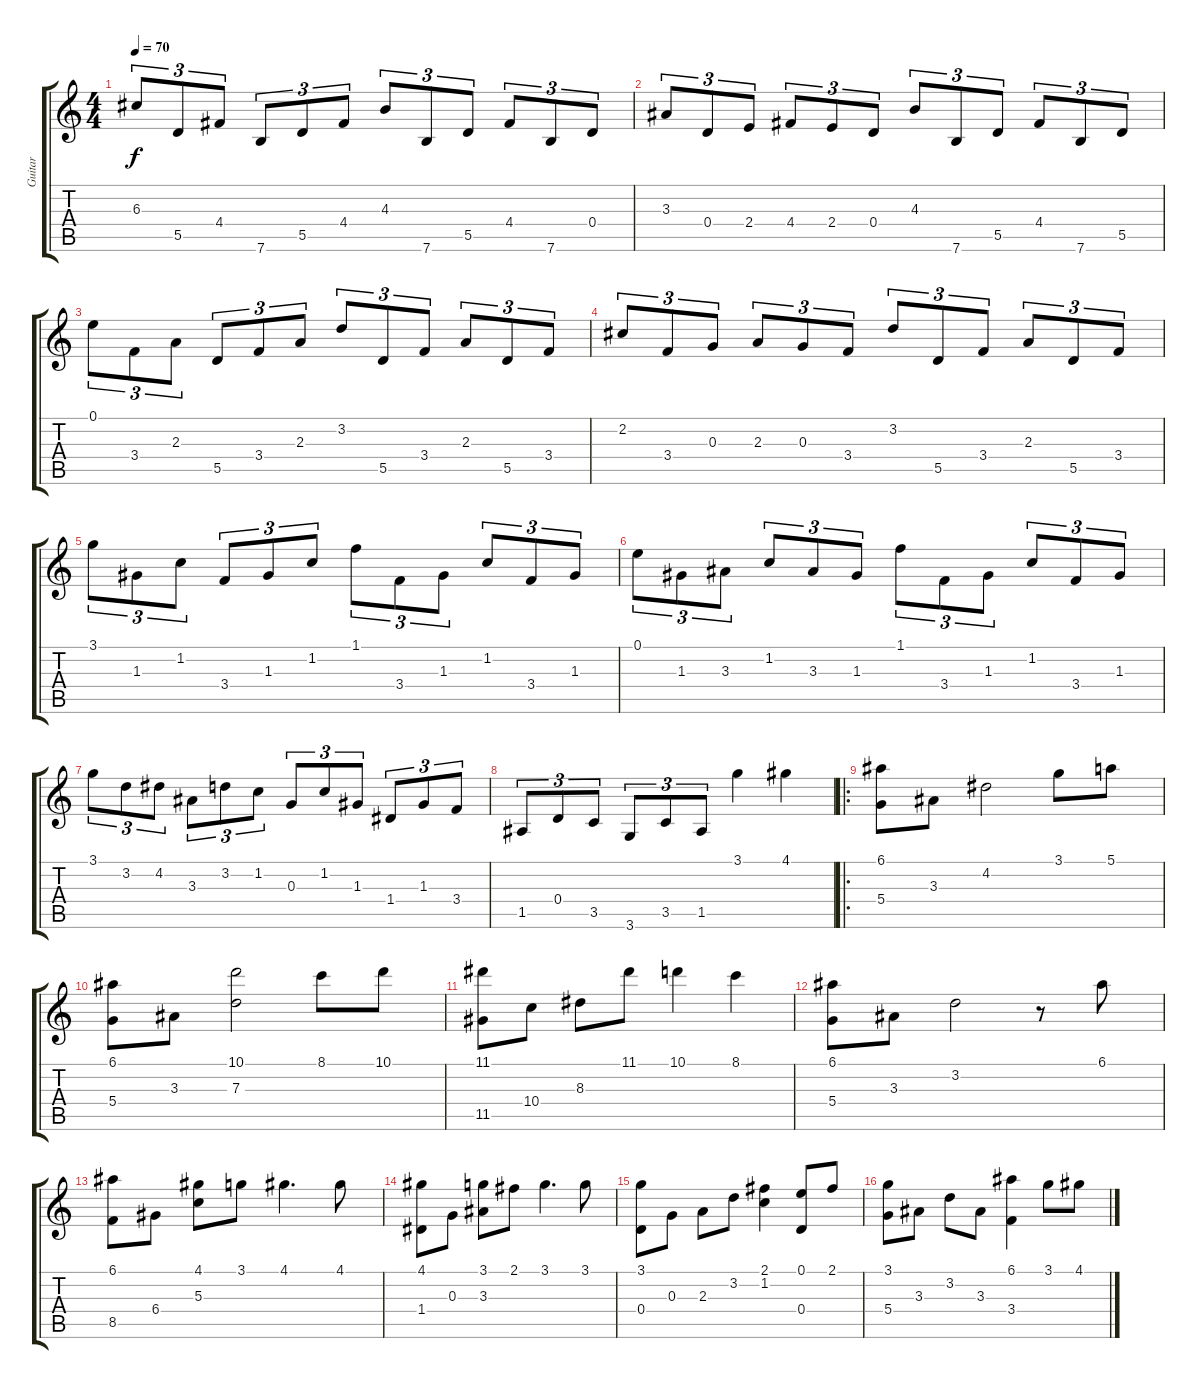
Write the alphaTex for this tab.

\track ("Guitar" "Guitar") {instrument acousticguitarsteel}
\staff {score tabs}
\tuning (E4 B3 G3 D3 A2 E2) {hide}
\ts (4 4)
\tempo 70
\clef g2
\ks c
6.3.8{tu (3 2) dy f instrument acousticguitarsteel} 5.5.8{tu (3 2)} 4.4.8{tu (3 2)} 7.6.8{tu (3 2)} 5.5.8{tu (3 2)} 4.4.8{tu (3 2)} 4.3.8{tu (3 2)} 7.6.8{tu (3 2)} 5.5.8{tu (3 2)} 4.4.8{tu (3 2)} 7.6.8{tu (3 2)} 0.4.8{tu (3 2)} |
3.3.8{tu (3 2)} 0.4.8{tu (3 2)} 2.4.8{tu (3 2)} 4.4.8{tu (3 2)} 2.4.8{tu (3 2)} 0.4.8{tu (3 2)} 4.3.8{tu (3 2)} 7.6.8{tu (3 2)} 5.5.8{tu (3 2)} 4.4.8{tu (3 2)} 7.6.8{tu (3 2)} 5.5.8{tu (3 2)} |
0.1.8{tu (3 2)} 3.4.8{tu (3 2)} 2.3.8{tu (3 2)} 5.5.8{tu (3 2)} 3.4.8{tu (3 2)} 2.3.8{tu (3 2)} 3.2.8{tu (3 2)} 5.5.8{tu (3 2)} 3.4.8{tu (3 2)} 2.3.8{tu (3 2)} 5.5.8{tu (3 2)} 3.4.8{tu (3 2)} |
2.2.8{tu (3 2)} 3.4.8{tu (3 2)} 0.3.8{tu (3 2)} 2.3.8{tu (3 2)} 0.3.8{tu (3 2)} 3.4.8{tu (3 2)} 3.2.8{tu (3 2)} 5.5.8{tu (3 2)} 3.4.8{tu (3 2)} 2.3.8{tu (3 2)} 5.5.8{tu (3 2)} 3.4.8{tu (3 2)} |
3.1.8{tu (3 2)} 1.3.8{tu (3 2)} 1.2.8{tu (3 2)} 3.4.8{tu (3 2)} 1.3.8{tu (3 2)} 1.2.8{tu (3 2)} 1.1.8{tu (3 2)} 3.4.8{tu (3 2)} 1.3.8{tu (3 2)} 1.2.8{tu (3 2)} 3.4.8{tu (3 2)} 1.3.8{tu (3 2)} |
0.1.8{tu (3 2)} 1.3.8{tu (3 2)} 3.3.8{tu (3 2)} 1.2.8{tu (3 2)} 3.3.8{tu (3 2)} 1.3.8{tu (3 2)} 1.1.8{tu (3 2)} 3.4.8{tu (3 2)} 1.3.8{tu (3 2)} 1.2.8{tu (3 2)} 3.4.8{tu (3 2)} 1.3.8{tu (3 2)} |
3.1.8{tu (3 2)} 3.2.8{tu (3 2)} 4.2.8{tu (3 2)} 3.3.8{tu (3 2)} 3.2.8{tu (3 2)} 1.2.8{tu (3 2)} 0.3.8{tu (3 2)} 1.2.8{tu (3 2)} 1.3.8{tu (3 2)} 1.4.8{tu (3 2)} 1.3.8{tu (3 2)} 3.4.8{tu (3 2)} |
1.5.8{tu (3 2)} 0.4.8{tu (3 2)} 3.5.8{tu (3 2)} 3.6.8{tu (3 2)} 3.5.8{tu (3 2)} 1.5.8{tu (3 2)} 3.1.4 4.1.4 |
\ro
(6.1 5.4).8 3.3.8 4.2.2 3.1.8 5.1.8 |
(6.1 5.4).8 3.3.8 (10.1 7.3).2 8.1.8 10.1.8 |
(11.1 11.5).8 10.4.8 8.3.8 11.1.8 10.1.4 8.1.4 |
(6.1 5.4).8 3.3.8 3.2.2 r.8 6.1.8 |
(6.1 8.5).8 6.4.8 (4.1 5.3).8 3.1.8 4.1.4{d} 4.1.8 |
(4.1 1.4).8 0.3.8 (3.1 3.3).8 2.1.8 3.1.4{d} 3.1.8 |
(3.1 0.4).8 0.3.8 2.3.8 3.2.8 (2.1 1.2).4 (0.1 0.4).8 2.1.8 |
(3.1 5.4).8 3.3.8 3.2.8 3.3.8 (6.1 3.4).4 3.1.8 4.1.8
